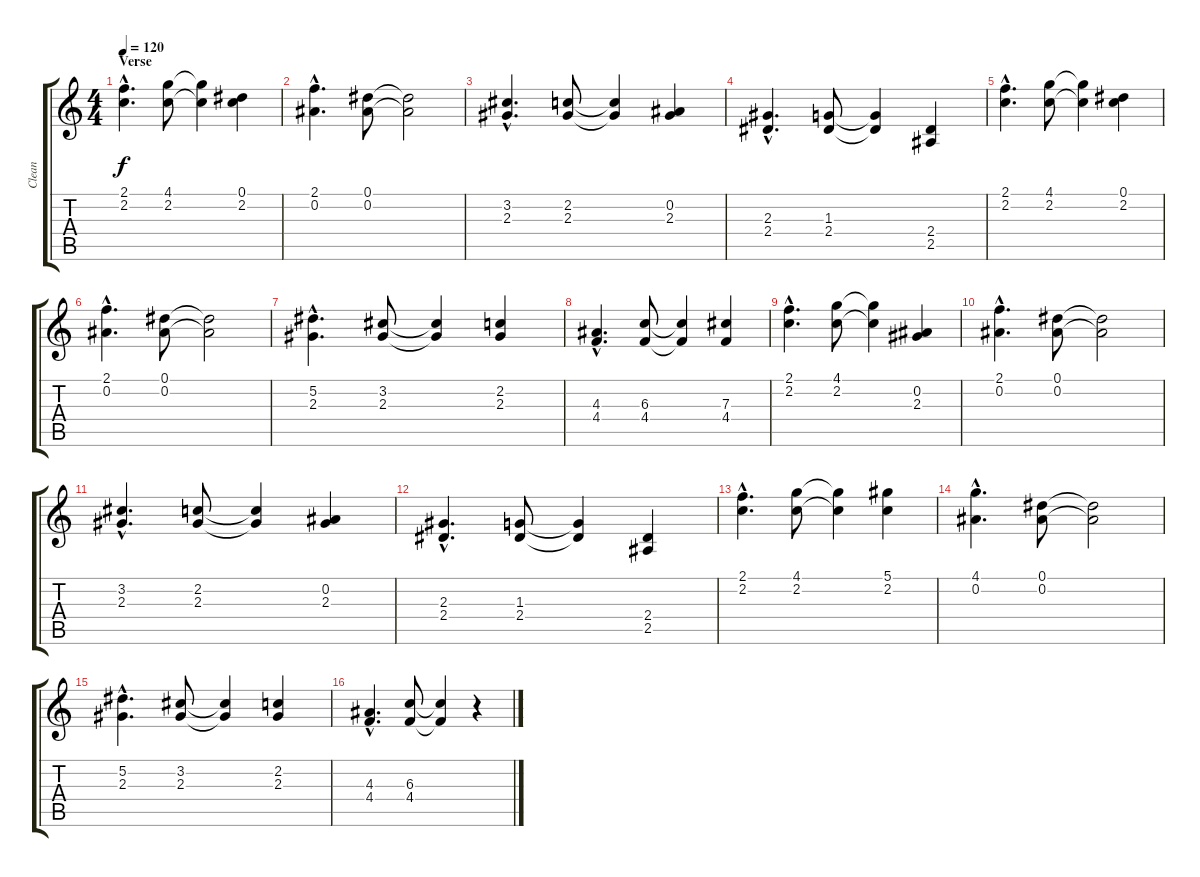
\track ("Clean" "Clean") {instrument electricguitarclean}
\staff {score tabs}
\tuning (Eb4 Bb3 Gb3 Db3 Ab2 Eb2) {hide}
\ts (4 4)
\section ("" "Verse")
\tempo 120
\clef g2
\ks c
(2.1{hac} 2.2{hac}).4{d dy f instrument electricguitarclean} (4.1 2.2).8 (4.1{t} 2.2{t}).4 (0.1 2.2).4 |
(2.1{hac} 0.2{hac}).4{d} (0.1 0.2).8 (0.1{t} 0.2{t}).2 |
(3.2{hac} 2.3{hac}).4{d} (2.2 2.3).8 (2.2{t} 2.3{t}).4 (0.2 2.3).4 |
(2.3{hac} 2.4{hac}).4{d} (1.3 2.4).8 (1.3{t} 2.4{t}).4 (2.4 2.5).4 |
(2.1{hac} 2.2{hac}).4{d} (4.1 2.2).8 (4.1{t} 2.2{t}).4 (0.1 2.2).4 |
(2.1{hac} 0.2{hac}).4{d} (0.1 0.2).8 (0.1{t} 0.2{t}).2 |
(5.2{hac} 2.3{hac}).4{d} (3.2 2.3).8 (3.2{t} 2.3{t}).4 (2.2 2.3).4 |
(4.3{hac} 4.4{hac}).4{d} (6.3 4.4).8 (6.3{t} 4.4{t}).4 (7.3 4.4).4 |
(2.1{hac} 2.2{hac}).4{d} (4.1 2.2).8 (4.1{t} 2.2{t}).4 (0.2 2.3).4 |
(2.1{hac} 0.2{hac}).4{d} (0.1 0.2).8 (0.1{t} 0.2{t}).2 |
(3.2{hac} 2.3{hac}).4{d} (2.2 2.3).8 (2.2{t} 2.3{t}).4 (0.2 2.3).4 |
(2.3{hac} 2.4{hac}).4{d} (1.3 2.4).8 (1.3{t} 2.4{t}).4 (2.4 2.5).4 |
(2.1{hac} 2.2{hac}).4{d} (4.1 2.2).8 (4.1{t} 2.2{t}).4 (5.1 2.2).4 |
(4.1{hac} 0.2{hac}).4{d} (0.1 0.2).8 (0.1{t} 0.2{t}).2 |
(5.2{hac} 2.3{hac}).4{d} (3.2 2.3).8 (3.2{t} 2.3{t}).4 (2.2 2.3).4 |
(4.3{hac} 4.4{hac}).4{d} (6.3 4.4).8 (6.3{t} 4.4{t}).4 r.4
